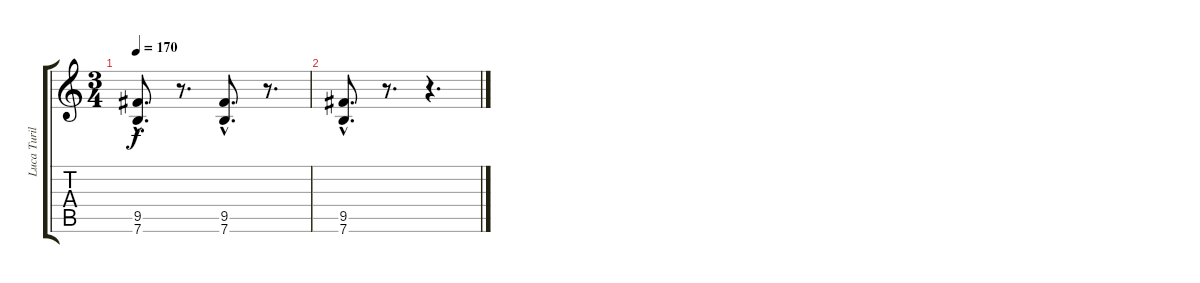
\track ("Luca Turilli - Lead Guitar" "Luca Turil") {instrument distortionguitar}
\staff {score tabs}
\tuning (E4 B3 G3 D3 A2 E2) {hide}
\ts (3 4)
\tempo 170
\clef g2
\ks c
(9.5{hac} 7.6{hac}).8{d dy f} r.8{d} (9.5{hac} 7.6{hac}).8{d} r.8{d} |
(9.5{hac} 7.6{hac}).8{d} r.8{d} r.4{d}
